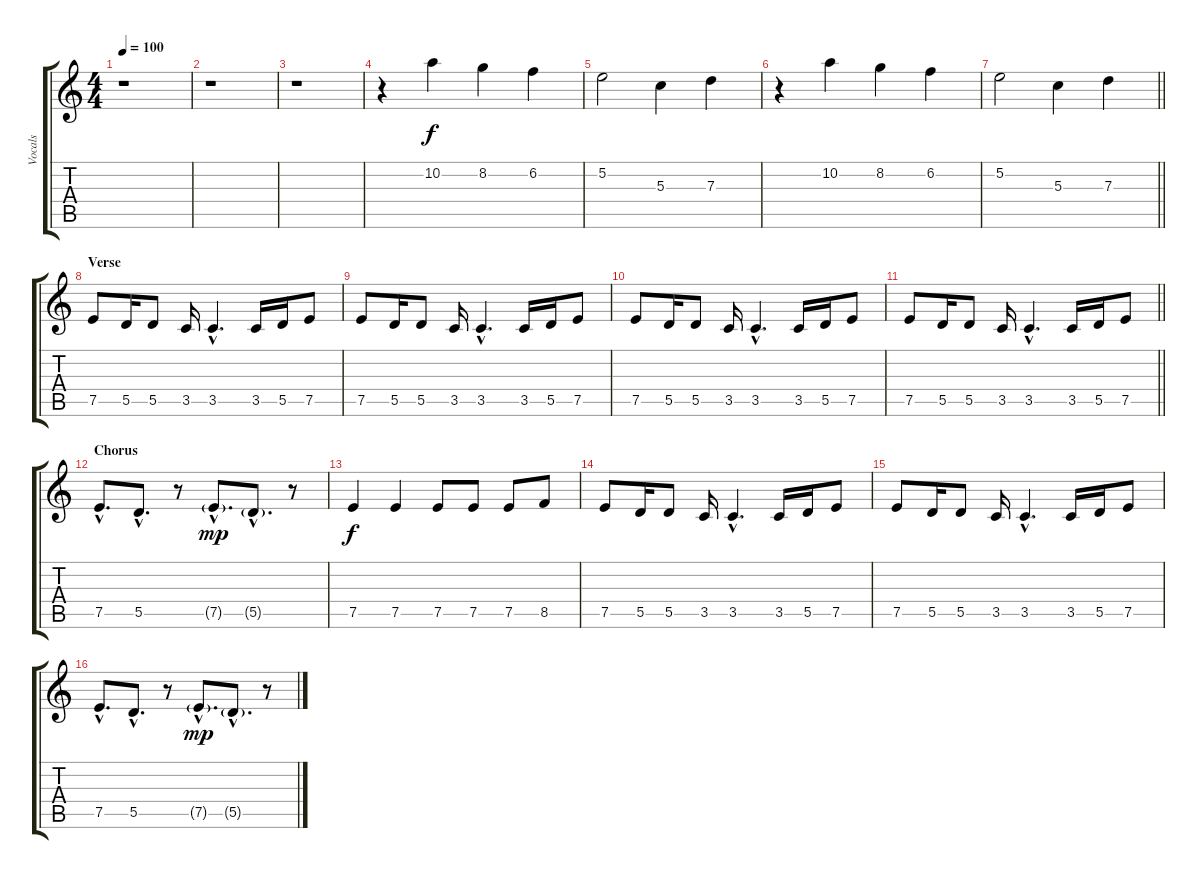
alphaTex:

\track ("Vocals" "Vocals") {instrument electricguitarjazz}
\staff {score tabs}
\tuning (E4 B3 G3 D3 A2 E2) {hide}
\ts (4 4)
\tempo 100
\clef g2
\ks c
r.1{dy f} |
r.1 |
r.1 |
r.4 10.2.4 8.2.4 6.2.4 |
5.2.2 5.3.4 7.3.4 |
r.4 10.2.4 8.2.4 6.2.4 |
\barLineRight lightlight
5.2.2 5.3.4 7.3.4 |
\section ("" "Verse")
7.5.8 5.5.16 5.5.8 3.5.16 3.5{hac}.4{d} 3.5.16 5.5.16 7.5.8 |
7.5.8 5.5.16 5.5.8 3.5.16 3.5{hac}.4{d} 3.5.16 5.5.16 7.5.8 |
7.5.8 5.5.16 5.5.8 3.5.16 3.5{hac}.4{d} 3.5.16 5.5.16 7.5.8 |
\barLineRight lightlight
7.5.8 5.5.16 5.5.8 3.5.16 3.5{hac}.4{d} 3.5.16 5.5.16 7.5.8 |
\section ("" "Chorus")
7.5{hac}.8{d} 5.5{hac}.8{d} r.8 7.5{g hac}.8{d dy mp} 5.5{g hac}.8{d} r.8 |
7.5.4{dy f} 7.5.4 7.5.8 7.5.8 7.5.8 8.5.8 |
7.5.8 5.5.16 5.5.8 3.5.16 3.5{hac}.4{d} 3.5.16 5.5.16 7.5.8 |
7.5.8 5.5.16 5.5.8 3.5.16 3.5{hac}.4{d} 3.5.16 5.5.16 7.5.8 |
7.5{hac}.8{d} 5.5{hac}.8{d} r.8 7.5{g hac}.8{d dy mp} 5.5{g hac}.8{d} r.8
